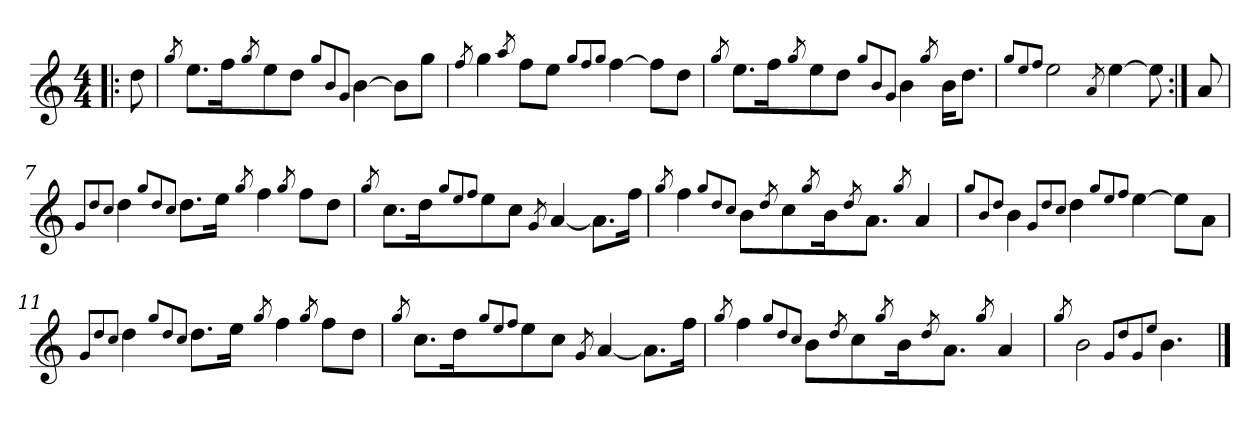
**kern
*part1
*staff1
*clefG2
*k[]
*M4/4
*MM40
=1!|:
8dd\
=2
8qgg/
8.ee\L
16ff\K
8qgg/
8ee\
8dd\J
8qgg/L
8qb/
8qg/J
[4b\
8b\L]
8gg\J
=3
8qff/
4gg\
8qaa/
8ff\L
8ee\J
8qgg/L
8qff/
8qgg/J
[4ff\
8ff\L]
8dd\J
=4
8qgg/
8.ee\L
16ff\K
8qgg/
8ee\
8dd\J
8qgg/L
8qb/
8qg/J
4b\
8qgg/
16b\KL
8.dd\J
=5
8qgg/L
8qee/
8qff/J
2ee\
8qa/
[4ee\
8ee\]
!!LO:LB:g=z
=6:|!
8a/
=7
8qg/L
8qdd/
8qcc/J
4dd\
8qgg/L
8qdd/
8qcc/J
8.dd\L
16ee\Jk
8qgg/
4ff\
8qgg/
8ff\L
8dd\J
=8
8qgg/
8.cc\L
16dd\K
8qgg/L
8qee/
8qff/J
8ee\
8cc\J
8qg/
[4a/
8.a\L]
16ff\Jk
=9
8qgg/
4ff\
8qgg/L
8qdd/
8qcc/J
8b\L
8qdd/
8cc\
8qgg/
16b\K
8qdd/
8.a\J
8qgg/
4a/
!!LO:LB:g=z
=10
8qgg/L
8qb/
8qdd/J
4b\
8qg/L
8qdd/
8qcc/J
4dd\
8qgg/L
8qee/
8qff/J
[4ee\
8ee\L]
8a\J
=11
8qg/L
8qdd/
8qcc/J
4dd\
8qgg/L
8qdd/
8qcc/J
8.dd\L
16ee\Jk
8qgg/
4ff\
8qgg/
8ff\L
8dd\J
=12
8qgg/
8.cc\L
16dd\K
8qgg/L
8qee/
8qff/J
8ee\
8cc\J
8qg/
[4a/
8.a\L]
16ff\Jk
!!LO:LB:g=z
=13
8qgg/
4ff\
8qgg/L
8qdd/
8qcc/J
8b\L
8qdd/
8cc\
8qgg/
16b\K
8qdd/
8.a\J
8qgg/
4a/
=14
8qgg/
2b\
8qg/L
8qdd/
8qg/
8qee/J
4.b\
==
*-
